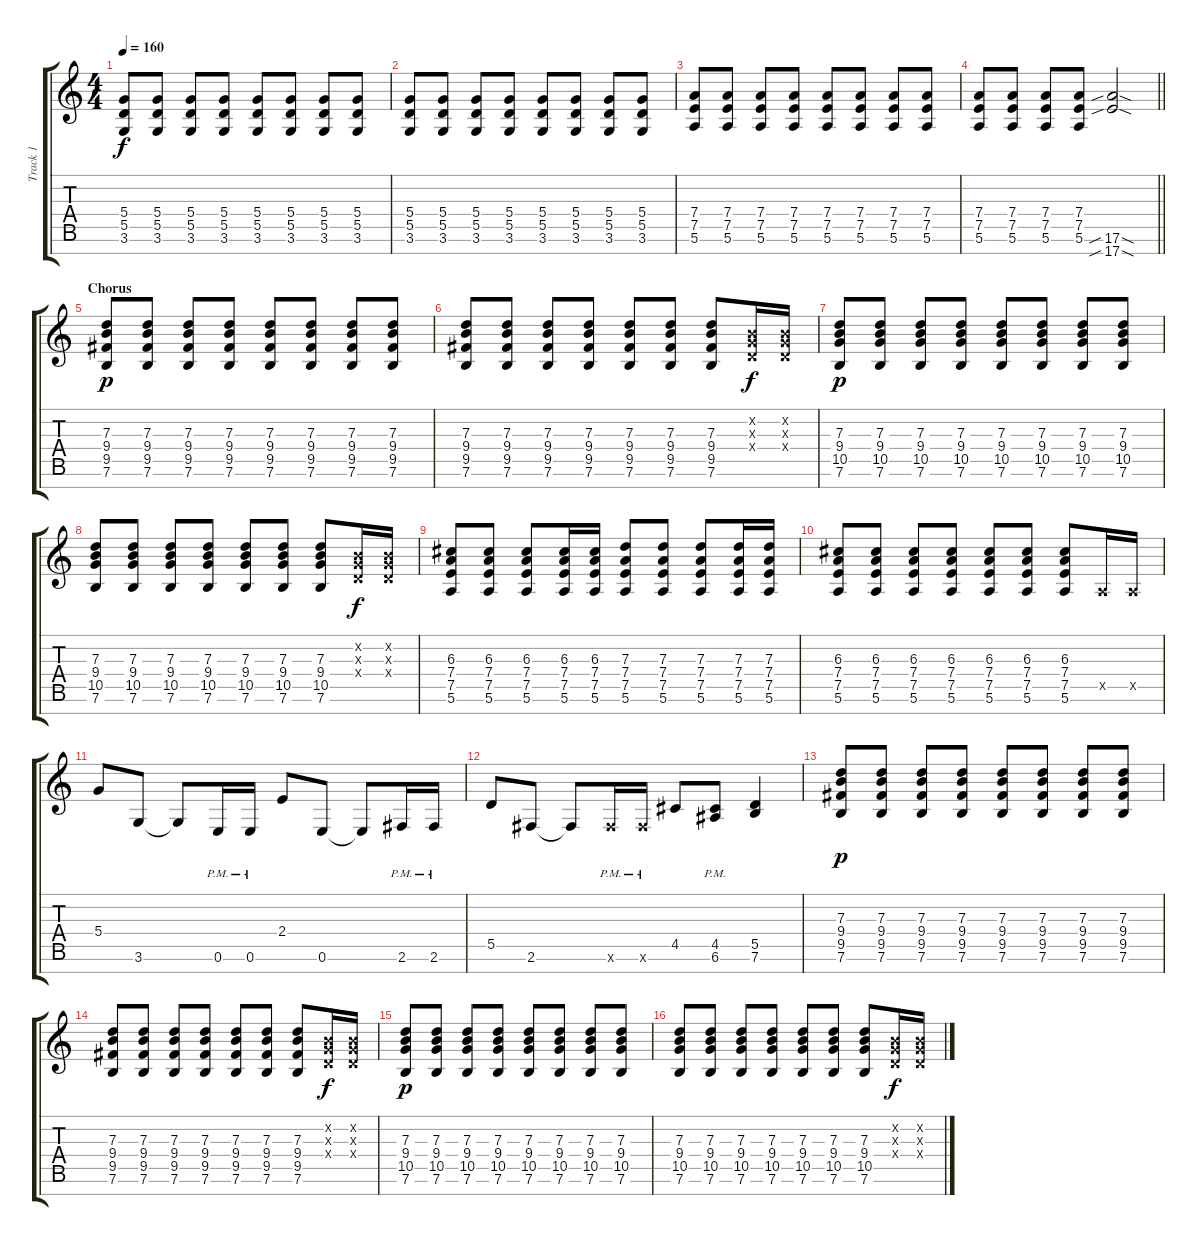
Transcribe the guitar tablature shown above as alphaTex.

\track ("Track 1" "Track 1") {instrument distortionguitar}
\staff {score tabs}
\tuning (E4 B3 G3 D3 A2 E2 B1) {hide}
\ts (4 4)
\section ("" "")
\tempo 160
\clef g2
\ks c
(5.4 5.5 3.6).8{dy f} (5.4 5.5 3.6).8 (5.4 5.5 3.6).8 (5.4 5.5 3.6).8 (5.4 5.5 3.6).8 (5.4 5.5 3.6).8 (5.4 5.5 3.6).8 (5.4 5.5 3.6).8 |
(5.4 5.5 3.6).8 (5.4 5.5 3.6).8 (5.4 5.5 3.6).8 (5.4 5.5 3.6).8 (5.4 5.5 3.6).8 (5.4 5.5 3.6).8 (5.4 5.5 3.6).8 (5.4 5.5 3.6).8 |
(7.4 7.5 5.6).8 (7.4 7.5 5.6).8 (7.4 7.5 5.6).8 (7.4 7.5 5.6).8 (7.4 7.5 5.6).8 (7.4 7.5 5.6).8 (7.4 7.5 5.6).8 (7.4 7.5 5.6).8 |
\barLineRight lightlight
(7.4 7.5 5.6).8 (7.4 7.5 5.6).8 (7.4 7.5 5.6).8 (7.4 7.5 5.6).8 (17.6{sib sod} 17.7{sib sod}).2 |
\section ("" "Chorus")
(7.3 9.4 9.5 7.6).8{dy p} (7.3 9.4 9.5 7.6).8 (7.3 9.4 9.5 7.6).8 (7.3 9.4 9.5 7.6).8 (7.3 9.4 9.5 7.6).8 (7.3 9.4 9.5 7.6).8 (7.3 9.4 9.5 7.6).8 (7.3 9.4 9.5 7.6).8 |
(7.3 9.4 9.5 7.6).8 (7.3 9.4 9.5 7.6).8 (7.3 9.4 9.5 7.6).8 (7.3 9.4 9.5 7.6).8 (7.3 9.4 9.5 7.6).8 (7.3 9.4 9.5 7.6).8 (7.3 9.4 9.5 7.6).8 (0.2{x} 0.3{x} 0.4{x}).16{dy f} (0.2{x} 0.3{x} 0.4{x}).16 |
(7.3 9.4 10.5 7.6).8{dy p} (7.3 9.4 10.5 7.6).8 (7.3 9.4 10.5 7.6).8 (7.3 9.4 10.5 7.6).8 (7.3 9.4 10.5 7.6).8 (7.3 9.4 10.5 7.6).8 (7.3 9.4 10.5 7.6).8 (7.3 9.4 10.5 7.6).8 |
(7.3 9.4 10.5 7.6).8 (7.3 9.4 10.5 7.6).8 (7.3 9.4 10.5 7.6).8 (7.3 9.4 10.5 7.6).8 (7.3 9.4 10.5 7.6).8 (7.3 9.4 10.5 7.6).8 (7.3 9.4 10.5 7.6).8 (0.2{x} 0.3{x} 0.4{x}).16{dy f} (0.2{x} 0.3{x} 0.4{x}).16 |
(6.3 7.4 7.5 5.6).8 (6.3 7.4 7.5 5.6).8 (6.3 7.4 7.5 5.6).8 (6.3 7.4 7.5 5.6).16 (6.3 7.4 7.5 5.6).16 (7.3 7.4 7.5 5.6).8 (7.3 7.4 7.5 5.6).8 (7.3 7.4 7.5 5.6).8 (7.3 7.4 7.5 5.6).16 (7.3 7.4 7.5 5.6).16 |
(6.3 7.4 7.5 5.6).8 (6.3 7.4 7.5 5.6).8 (6.3 7.4 7.5 5.6).8 (6.3 7.4 7.5 5.6).8 (6.3 7.4 7.5 5.6).8 (6.3 7.4 7.5 5.6).8 (6.3 7.4 7.5 5.6).8 0.5{x}.16 0.5{x}.16 |
5.4.8 3.6.8 3.6{t}.8 0.6{pm}.16 0.6{pm}.16 2.4.8 0.6.8 0.6{t}.8 2.6{pm}.16 2.6{pm}.16 |
5.5.8 2.6.8 2.6{t}.8 2.6{pm x}.16 2.6{pm x}.16 4.5.8 (4.5{pm} 6.6{pm}).8 (5.5 7.6).4 |
(7.3 9.4 9.5 7.6).8{dy p} (7.3 9.4 9.5 7.6).8 (7.3 9.4 9.5 7.6).8 (7.3 9.4 9.5 7.6).8 (7.3 9.4 9.5 7.6).8 (7.3 9.4 9.5 7.6).8 (7.3 9.4 9.5 7.6).8 (7.3 9.4 9.5 7.6).8 |
(7.3 9.4 9.5 7.6).8 (7.3 9.4 9.5 7.6).8 (7.3 9.4 9.5 7.6).8 (7.3 9.4 9.5 7.6).8 (7.3 9.4 9.5 7.6).8 (7.3 9.4 9.5 7.6).8 (7.3 9.4 9.5 7.6).8 (0.2{x} 0.3{x} 0.4{x}).16{dy f} (0.2{x} 0.3{x} 0.4{x}).16 |
(7.3 9.4 10.5 7.6).8{dy p} (7.3 9.4 10.5 7.6).8 (7.3 9.4 10.5 7.6).8 (7.3 9.4 10.5 7.6).8 (7.3 9.4 10.5 7.6).8 (7.3 9.4 10.5 7.6).8 (7.3 9.4 10.5 7.6).8 (7.3 9.4 10.5 7.6).8 |
(7.3 9.4 10.5 7.6).8 (7.3 9.4 10.5 7.6).8 (7.3 9.4 10.5 7.6).8 (7.3 9.4 10.5 7.6).8 (7.3 9.4 10.5 7.6).8 (7.3 9.4 10.5 7.6).8 (7.3 9.4 10.5 7.6).8 (0.2{x} 0.3{x} 0.4{x}).16{dy f} (0.2{x} 0.3{x} 0.4{x}).16
